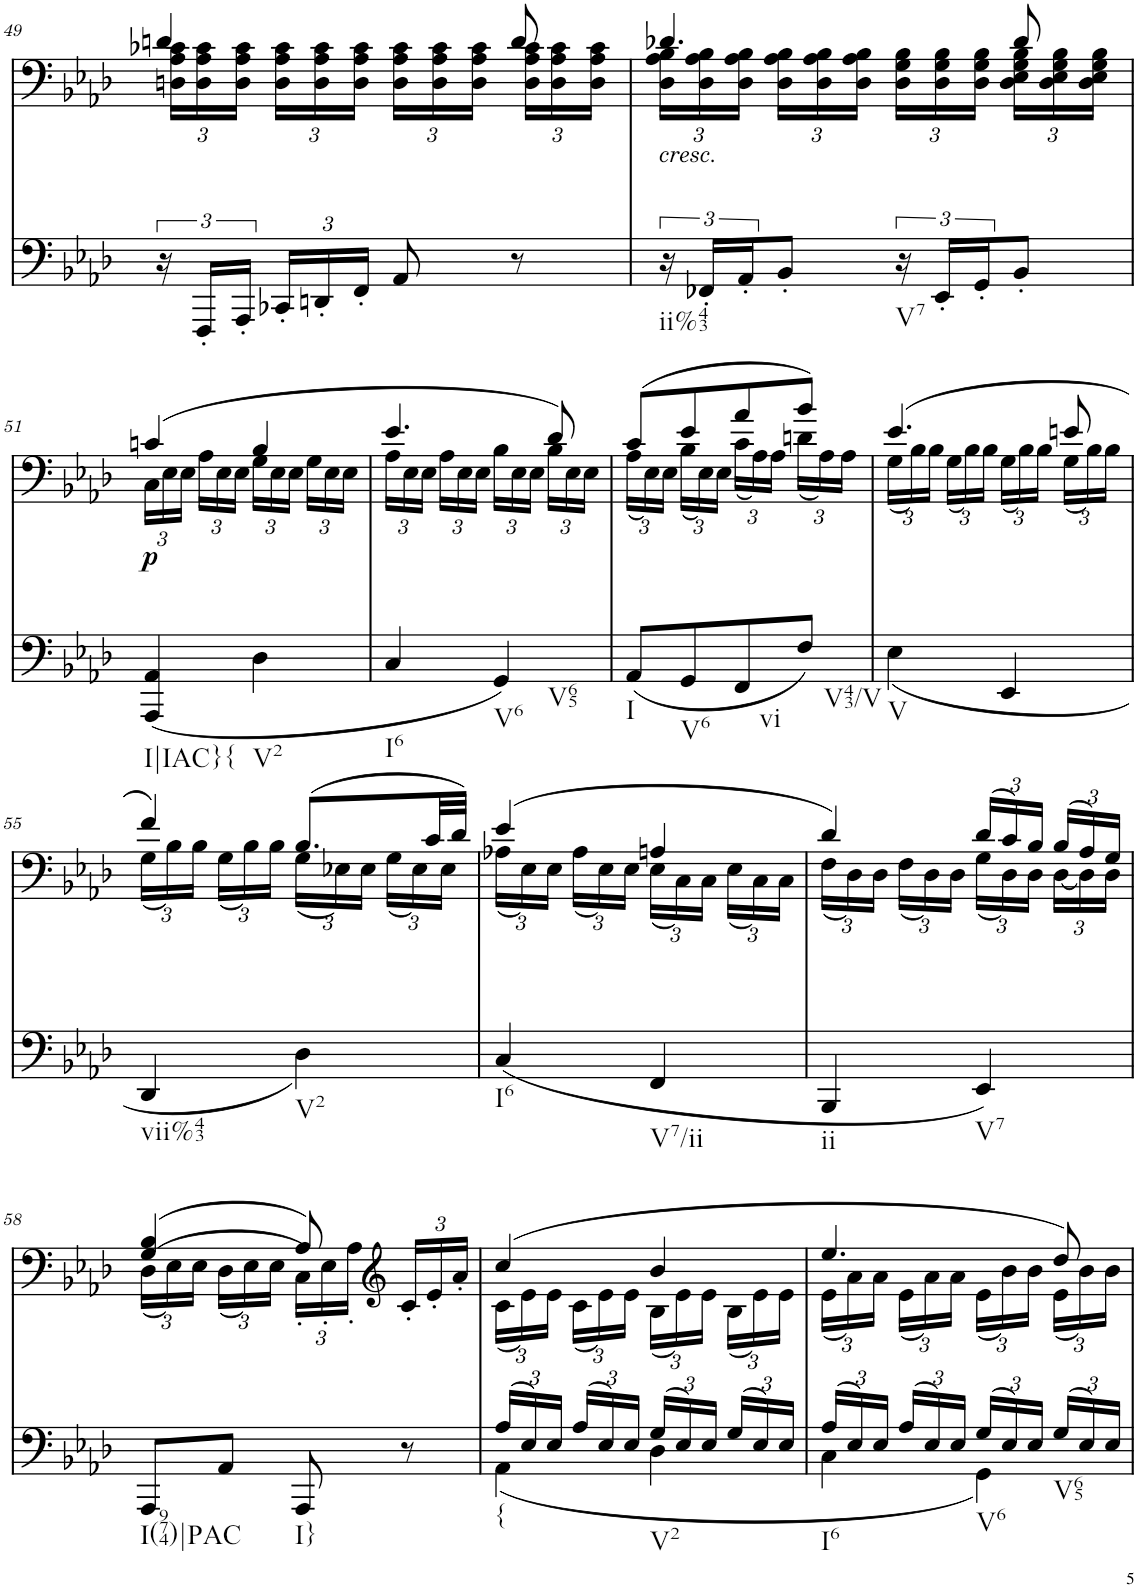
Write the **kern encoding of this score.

**kern	**kern	**text	**dynam
*part2	*part1	*part1	*part1
*staff2	*staff1	*staff1	*staff1
*I"piano	*I"piano	*	*
*I'Pno	*I'Pno	*	*
!!LO:PB:g=z
*clefF4	*clefF4	*	*
*k[b-e-a-d-]	*k[b-e-a-d-]	*	*
*A-:	*A-:	*	*
*M2/4	*M2/4	*	*
=49	=49	=49	=49
*	*^	*	*
*	*	*Xbrackettup	*	*
24r	4dn/	24Dn\ 24A-\ 24c-X\LL	.	.
24FFF'/LL	.	24D\ 24A-\ 24c-\	.	.
24AAA-'/JJ	.	24D\ 24A-\ 24c-\JJ	.	.
*Xbrackettup	*	*	*	*
24CC-X'/LL	.	24D\ 24A-\ 24c-\LL	.	.
24DDn'/	.	24D\ 24A-\ 24c-\	.	.
24FF'/JJ	.	24D\ 24A-\ 24c-\JJ	.	.
8AA-/	8ryy	24D\ 24A-\ 24c-\LL	.	.
.	.	24D\ 24A-\ 24c-\	.	.
.	.	24D\ 24A-\ 24c-\JJ	.	.
8r	8d/	24D\ 24A-\ 24c-\LL	.	.
.	.	24D\ 24A-\ 24c-\	.	.
.	.	24D\ 24A-\ 24c-\JJ	.	.
=50	=50	=50	=50	=50
*brackettup	*	*	*	*
!	!LO:TX:b:i:t=cresc.	!	!	!
!LO:TX:b:t=ii%43	!	!	!	!
!	!	!	!LO:LY:b	!
24r	4.d-X/	24D-\ 24A-\ 24B-\LL	<	.
24FF-X'/LL	.	24D-\ 24A-\ 24B-\	.	.
24AA-'/J	.	24D-\ 24A-\ 24B-\JJ	.	.
8BB-'/J	.	24D-\ 24A-\ 24B-\LL	.	.
.	.	24D-\ 24A-\ 24B-\	.	.
.	.	24D-\ 24A-\ 24B-\JJ	.	.
!LO:TX:b:t=V7	!	!	!	!
24r	.	24D-\ 24G\ 24B-\LL	.	.
24EE-'/LL	.	24D-\ 24G\ 24B-\	.	.
24GG'/J	.	24D-\ 24G\ 24B-\JJ	.	.
8BB-'/J	8d-/	24D-\ 24E-\ 24G\ 24B-\LL	.	.
.	.	24D-\ 24E-\ 24G\ 24B-\	.	.
.	.	24D-\ 24E-\ 24G\ 24B-\JJ	.	.
!!LO:LB:g=z	!!
=51	=51	=51	=51	=51
!LO:TX:b:t=I|IAC}{	!	!	!	!
!	!	!	!LO:LY:b	!LO:DY:b
(<4AAA-/ 4AA-/	(4cn/	24C\LL	p	p
.	.	24E-\	.	.
.	.	24E-\JJ	.	.
.	.	24A-\LL	.	.
.	.	24E-\	.	.
.	.	24E-\JJ	.	.
!LO:TX:b:t=V2	!	!	!	!
4D-\	4B-/	24G\LL	.	.
.	.	24E-\	.	.
.	.	24E-\JJ	.	.
.	.	24G\LL	.	.
.	.	24E-\	.	.
.	.	24E-\JJ	.	.
=52	=52	=52	=52	=52
!LO:TX:b:t=I6	!	!	!	!
4C/	4.e-/	24A-\LL	.	.
.	.	24E-\	.	.
.	.	24E-\JJ	.	.
.	.	24A-\LL	.	.
.	.	24E-\	.	.
.	.	24E-\JJ	.	.
!LO:TX:b:t=V6	!	!	!	!
!LO:TX:b:t=V65	!	!	!	!
4GG/)	.	24B-\LL	.	.
.	.	24E-\	.	.
.	.	24E-\JJ	.	.
.	8d-/)	24B-\LL	.	.
.	.	24E-\	.	.
.	.	24E-\JJ	.	.
=53	=53	=53	=53	=53
!LO:TX:b:t=I	!	!	!	!
(8AA-/L	(8c/L	(24A-\LL	.	.
.	.	24E-\)	.	.
.	.	24E-\JJ	.	.
!LO:TX:b:t=V6	!	!	!	!
8GG/	8e-/	(24B-\LL	.	.
.	.	24E-\)	.	.
.	.	24E-\JJ	.	.
!LO:TX:b:t=vi	!	!	!	!
8FF/	8a-/	(24c\LL	.	.
.	.	24A-\)	.	.
.	.	24A-\JJ	.	.
!LO:TX:b:t=V43/V	!	!	!	!
8F/J)	8b-/J)	(24dn\LL	.	.
.	.	24A-\)	.	.
.	.	24A-\JJ	.	.
=54	=54	=54	=54	=54
!LO:TX:b:t=V	!	!	!	!
(<4E-\	(4.e-/	(24G\LL	.	.
.	.	24B-\)	.	.
.	.	24B-\JJ	.	.
.	.	(24G\LL	.	.
.	.	24B-\)	.	.
.	.	24B-\JJ	.	.
4EE-/	.	(24G\LL	.	.
.	.	24B-\)	.	.
.	.	24B-\JJ	.	.
.	8en/	(24G\LL	.	.
.	.	24B-\)	.	.
.	.	24B-\JJ	.	.
!!LO:LB:g=z	!!
=55	=55	=55	=55	=55
!LO:TX:b:t=vii%43	!	!	!	!
4DD-/	4f/)	(24G\LL	.	.
.	.	24B-\)	.	.
.	.	24B-\JJ	.	.
.	.	(24G\LL	.	.
.	.	24B-\)	.	.
.	.	24B-\JJ	.	.
!LO:TX:b:t=V2	!	!	!	!
4D-\)	(8.B-/L	(24G\LL	.	.
.	.	24E-X\)	.	.
.	.	24E-\JJ	.	.
.	.	(24G\LL	.	.
.	.	24E-\)	.	.
.	32c/LL	.	.	.
.	.	24E-\JJ	.	.
.	32d-/JJJ)	.	.	.
=56	=56	=56	=56	=56
!LO:TX:b:t=I6	!	!	!	!
(4C/	(4e-/	(24A-X\LL	.	.
.	.	24E-\)	.	.
.	.	24E-\JJ	.	.
.	.	(24A-\LL	.	.
.	.	24E-\)	.	.
.	.	24E-\JJ	.	.
!LO:TX:b:t=V7/ii	!	!	!	!
4FF/	4An/	(24E-\LL	.	.
.	.	24C\)	.	.
.	.	24C\JJ	.	.
.	.	(24E-\LL	.	.
.	.	24C\)	.	.
.	.	24C\JJ	.	.
=57	=57	=57	=57	=57
!LO:TX:b:t=ii	!	!	!	!
4BBB-/	4d-/)	(24F\LL	.	.
.	.	24D-\)	.	.
.	.	24D-\JJ	.	.
.	.	(24F\LL	.	.
.	.	24D-\)	.	.
.	.	24D-\JJ	.	.
!LO:TX:b:t=V7	!	!	!	!
4EE-/)	(24d-/LL	(24G\LL	.	.
.	24c/)	24D-\)	.	.
.	24B-/JJ	24D-\JJ	.	.
.	(24B-/LL	[24D-\LL	.	.
.	24A-/)	24D-\]	.	.
.	24G/JJ	24D-\JJ	.	.
!!LO:LB:g=z	!!
=58	=58	=58	=58	=58
!LO:TX:b:t=I(974)|PAC	!	!	!	!
8AAA-/L	(>(4G/ 4B-/	(24D-\LL	.	.
.	.	24E-\)	.	.
.	.	24E-\JJ	.	.
8AA-/J	.	(24D-\LL	.	.
.	.	24E-\)	.	.
.	.	24E-\JJ	.	.
!LO:TX:b:t=I}	!	!	!	!
8AAA-/	8A-/))	24C'\LL	.	.
.	.	24E-'\	.	.
.	.	24A-'\JJ	.	.
*	*clefG2	*	*	*
8r	24c'/LL	8ryy	.	.
.	24e-'/	.	.	.
.	24a-'/JJ	.	.	.
=59	=59	=59	=59	=59
*Xbrackettup	*	*	*	*
*^	*	*	*	*
!LO:TX:b:t={	!	!	!	!	!
(24A-/LL	(4AA-\	(4cc/	(24c\LL	.	.
24E-/)	.	.	24e-\)	.	.
24E-/JJ	.	.	24e-\JJ	.	.
(24A-/LL	.	.	(24c\LL	.	.
24E-/)	.	.	24e-\)	.	.
24E-/JJ	.	.	24e-\JJ	.	.
!LO:TX:b:t=V2	!	!	!	!	!
(24G/LL	4D-\	4b-/	(24B-\LL	.	.
24E-/)	.	.	24e-\)	.	.
24E-/JJ	.	.	24e-\JJ	.	.
(24G/LL	.	.	(24B-\LL	.	.
24E-/)	.	.	24e-\)	.	.
24E-/JJ	.	.	24e-\JJ	.	.
=60	=60	=60	=60	=60	=60
!LO:TX:b:t=I6	!	!	!	!	!
(24A-/LL	4C\	4.ee-/	(24e-\LL	.	.
24E-/)	.	.	24a-\)	.	.
24E-/JJ	.	.	24a-\JJ	.	.
(24A-/LL	.	.	(24e-\LL	.	.
24E-/)	.	.	24a-\)	.	.
24E-/JJ	.	.	24a-\JJ	.	.
!LO:TX:b:t=V6	!	!	!	!	!
(24G/LL	4GG\)	.	(24e-\LL	.	.
24E-/)	.	.	24b-\)	.	.
24E-/JJ	.	.	24b-\JJ	.	.
!LO:TX:b:t=V65	!	!	!	!	!
(24G/LL	.	8dd-/)	(24e-\LL	.	.
24E-/)	.	.	24b-\)	.	.
24E-/JJ	.	.	24b-\JJ	.	.
*v	*v	*	*	*	*
*	*v	*v	*	*
=	=	=	=
*-	*-	*-	*-
